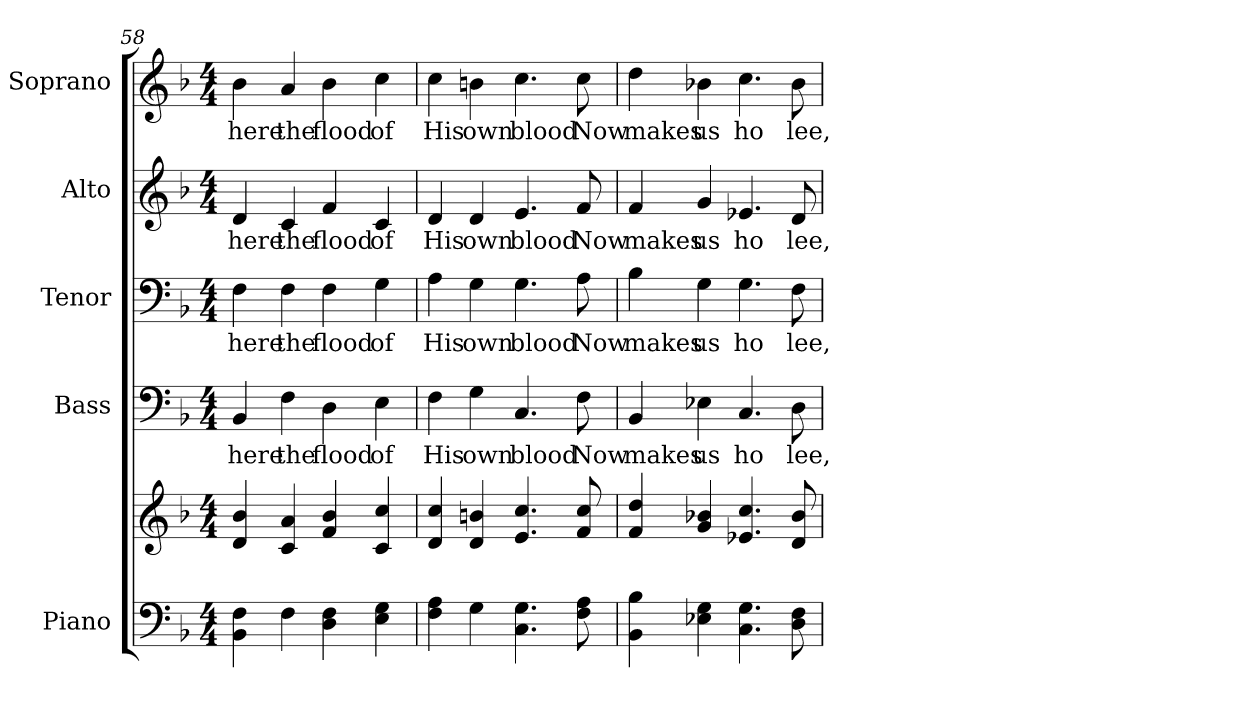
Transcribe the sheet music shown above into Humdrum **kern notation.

**kern	**kern	**kern	**text	**kern	**text	**kern	**text	**kern	**text
*part5	*part5	*part4	*part4	*part3	*part3	*part2	*part2	*part1	*part1
*staff6	*staff5	*staff4	*staff4	*staff3	*staff3	*staff2	*staff2	*staff1	*staff1
*I"Piano	*	*I"Bass	*	*I"Tenor	*	*I"Alto	*	*I"Soprano	*
*I'Pno.	*	*I'B.	*	*I'T.	*	*I'A.	*	*I'S.	*
!!LO:PB:g=z
*clefF4	*clefG2	*clefF4	*	*clefF4	*	*clefG2	*	*clefG2	*
*k[b-]	*k[b-]	*k[b-]	*	*k[b-]	*	*k[b-]	*	*k[b-]	*
*F:	*F:	*F:	*	*F:	*	*F:	*	*F:	*
*M4/4	*M4/4	*M4/4	*	*M4/4	*	*M4/4	*	*M4/4	*
=58	=58	=58	=58	=58	=58	=58	=58	=58	=58
!	!	!	!LO:LY:b:color=#000000	!	!	!	!	!	!
!	!	!	!	!	!LO:LY:b:color=#000000	!	!	!	!
!	!	!	!	!	!	!	!LO:LY:b:color=#000000	!	!
!	!	!	!	!	!	!	!	!	!LO:LY:b:color=#000000
4BB-i\ 4Fi	4di/ 4b-i	4BB-i/	here	4Fi\	here	4di/	here	4b-i\	here
!	!	!	!LO:LY:b:color=#000000	!	!	!	!	!	!
!	!	!	!	!	!LO:LY:b:color=#000000	!	!	!	!
!	!	!	!	!	!	!	!LO:LY:b:color=#000000	!	!
!	!	!	!	!	!	!	!	!	!LO:LY:b:color=#000000
4Fi\	4ci/ 4ai	4Fi\	the	4Fi\	the	4ci/	the	4ai/	the
!	!	!	!LO:LY:b:color=#000000	!	!	!	!	!	!
!	!	!	!	!	!LO:LY:b:color=#000000	!	!	!	!
!	!	!	!	!	!	!	!LO:LY:b:color=#000000	!	!
!	!	!	!	!	!	!	!	!	!LO:LY:b:color=#000000
4Di\ 4Fi	4fi/ 4b-i	4Di\	flood	4Fi\	flood	4fi/	flood	4b-i\	flood
!	!	!	!LO:LY:b:color=#000000	!	!	!	!	!	!
!	!	!	!	!	!LO:LY:b:color=#000000	!	!	!	!
!	!	!	!	!	!	!	!LO:LY:b:color=#000000	!	!
!	!	!	!	!	!	!	!	!	!LO:LY:b:color=#000000
4Ei\ 4Gi	4ci/ 4cci	4Ei\	of	4Gi\	of	4ci/	of	4cci\	of
=59	=59	=59	=59	=59	=59	=59	=59	=59	=59
!	!	!	!LO:LY:b:color=#000000	!	!	!	!	!	!
!	!	!	!	!	!LO:LY:b:color=#000000	!	!	!	!
!	!	!	!	!	!	!	!LO:LY:b:color=#000000	!	!
!	!	!	!	!	!	!	!	!	!LO:LY:b:color=#000000
4Fi\ 4Ai	4di/ 4cci	4Fi\	His	4Ai\	His	4di/	His	4cci\	His
!	!	!	!LO:LY:b:color=#000000	!	!	!	!	!	!
!	!	!	!	!	!LO:LY:b:color=#000000	!	!	!	!
!	!	!	!	!	!	!	!LO:LY:b:color=#000000	!	!
!	!	!	!	!	!	!	!	!	!LO:LY:b:color=#000000
4Gi\	4di/ 4bni	4Gi\	own	4Gi\	own	4di/	own	4bni\	own
!	!	!	!LO:LY:b:color=#000000	!	!	!	!	!	!
!	!	!	!	!	!LO:LY:b:color=#000000	!	!	!	!
!	!	!	!	!	!	!	!LO:LY:b:color=#000000	!	!
!	!	!	!	!	!	!	!	!	!LO:LY:b:color=#000000
4.Ci\ 4.Gi	4.ei/ 4.cci	4.Ci/	blood	4.Gi\	blood	4.ei/	blood	4.cci\	blood
!	!	!	!LO:LY:b:color=#000000	!	!	!	!	!	!
!	!	!	!	!	!LO:LY:b:color=#000000	!	!	!	!
!	!	!	!	!	!	!	!LO:LY:b:color=#000000	!	!
!	!	!	!	!	!	!	!	!	!LO:LY:b:color=#000000
8Fi\ 8Ai	8fi/ 8cci	8Fi\	Now	8Ai\	Now	8fi/	Now	8cci\	Now
!!LO:PB:g=z
=60	=60	=60	=60	=60	=60	=60	=60	=60	=60
!	!	!	!LO:LY:b:color=#000000	!	!	!	!	!	!
!	!	!	!	!	!LO:LY:b:color=#000000	!	!	!	!
!	!	!	!	!	!	!	!LO:LY:b:color=#000000	!	!
!	!	!	!	!	!	!	!	!	!LO:LY:b:color=#000000
4BB-i\ 4B-i	4fi/ 4ddi	4BB-i/	makes	4B-i\	makes	4fi/	makes	4ddi\	makes
!	!	!	!LO:LY:b:color=#000000	!	!	!	!	!	!
!	!	!	!	!	!LO:LY:b:color=#000000	!	!	!	!
!	!	!	!	!	!	!	!LO:LY:b:color=#000000	!	!
!	!	!	!	!	!	!	!	!	!LO:LY:b:color=#000000
4E-Xi\ 4Gi	4gi/ 4b-Xi	4E-Xi\	us	4Gi\	us	4gi/	us	4b-Xi\	us
!	!	!	!LO:LY:b:color=#000000	!	!	!	!	!	!
!	!	!	!	!	!LO:LY:b:color=#000000	!	!	!	!
!	!	!	!	!	!	!	!LO:LY:b:color=#000000	!	!
!	!	!	!	!	!	!	!	!	!LO:LY:b:color=#000000
4.Ci\ 4.Gi	4.e-Xi/ 4.cci	4.Ci/	ho	4.Gi\	ho	4.e-Xi/	ho	4.cci\	ho
!	!	!	!LO:LY:b:color=#000000	!	!	!	!	!	!
!	!	!	!	!	!LO:LY:b:color=#000000	!	!	!	!
!	!	!	!	!	!	!	!LO:LY:b:color=#000000	!	!
!	!	!	!	!	!	!	!	!	!LO:LY:b:color=#000000
8Di\ 8Fi	8di/ 8b-i	8Di\	lee,	8Fi\	lee,	8di/	lee,	8b-i\	lee,
=	=	=	=	=	=	=	=	=	=
*-	*-	*-	*-	*-	*-	*-	*-	*-	*-
